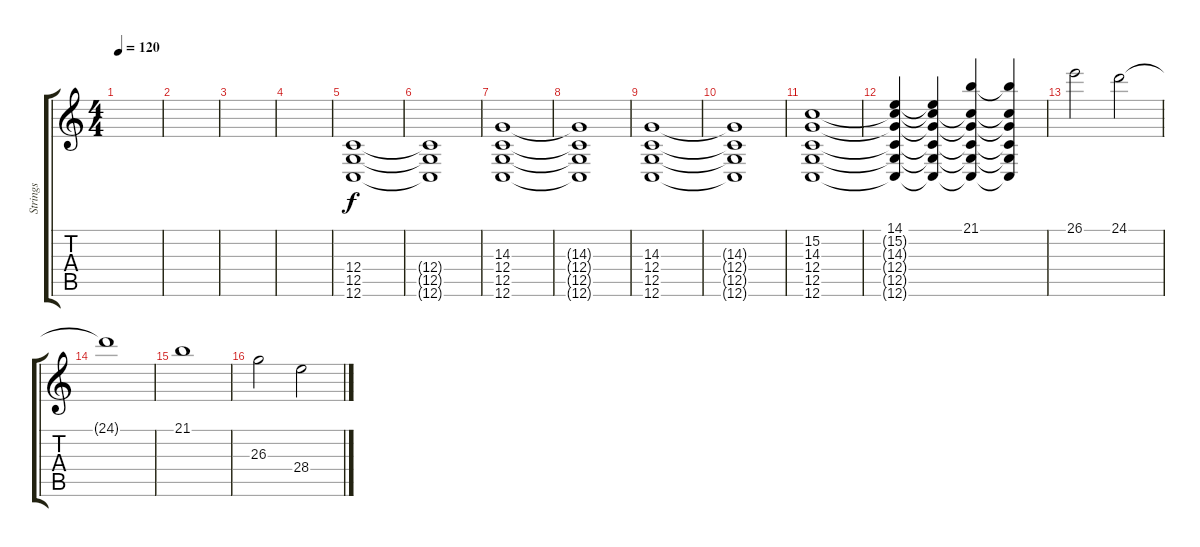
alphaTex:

\track ("Strings" "Strings") {instrument stringensemble1}
\staff {score tabs}
\tuning (D4 A3 F3 C3 G2 C2) {hide}
\ts (4 4)
\tempo 120
\clef g2
\ks c
|
|
|
|
(12.4 12.5 12.6).1 |
(12.4{t} 12.5{t} 12.6{t}).1 |
(14.3 12.4 12.5 12.6).1 |
(14.3{t} 12.4{t} 12.5{t} 12.6{t}).1 |
(14.3 12.4 12.5 12.6).1 |
(14.3{t} 12.4{t} 12.5{t} 12.6{t}).1 |
(15.2 14.3 12.4 12.5 12.6).1 |
(14.1 15.2{t} 14.3{t} 12.4{t} 12.5{t} 12.6{t}).4 (14.1{t} 15.2{t} 14.3{t} 12.4{t} 12.5{t} 12.6{t}).4 (21.1 15.2{t} 14.3{t} 12.4{t} 12.5{t} 12.6{t}).4 (21.1{t} 15.2{t} 14.3{t} 12.4{t} 12.5{t} 12.6{t}).4 |
26.1.2 24.1.2 |
24.1{t}.1 |
21.1.1 |
26.3.2 28.4.2
